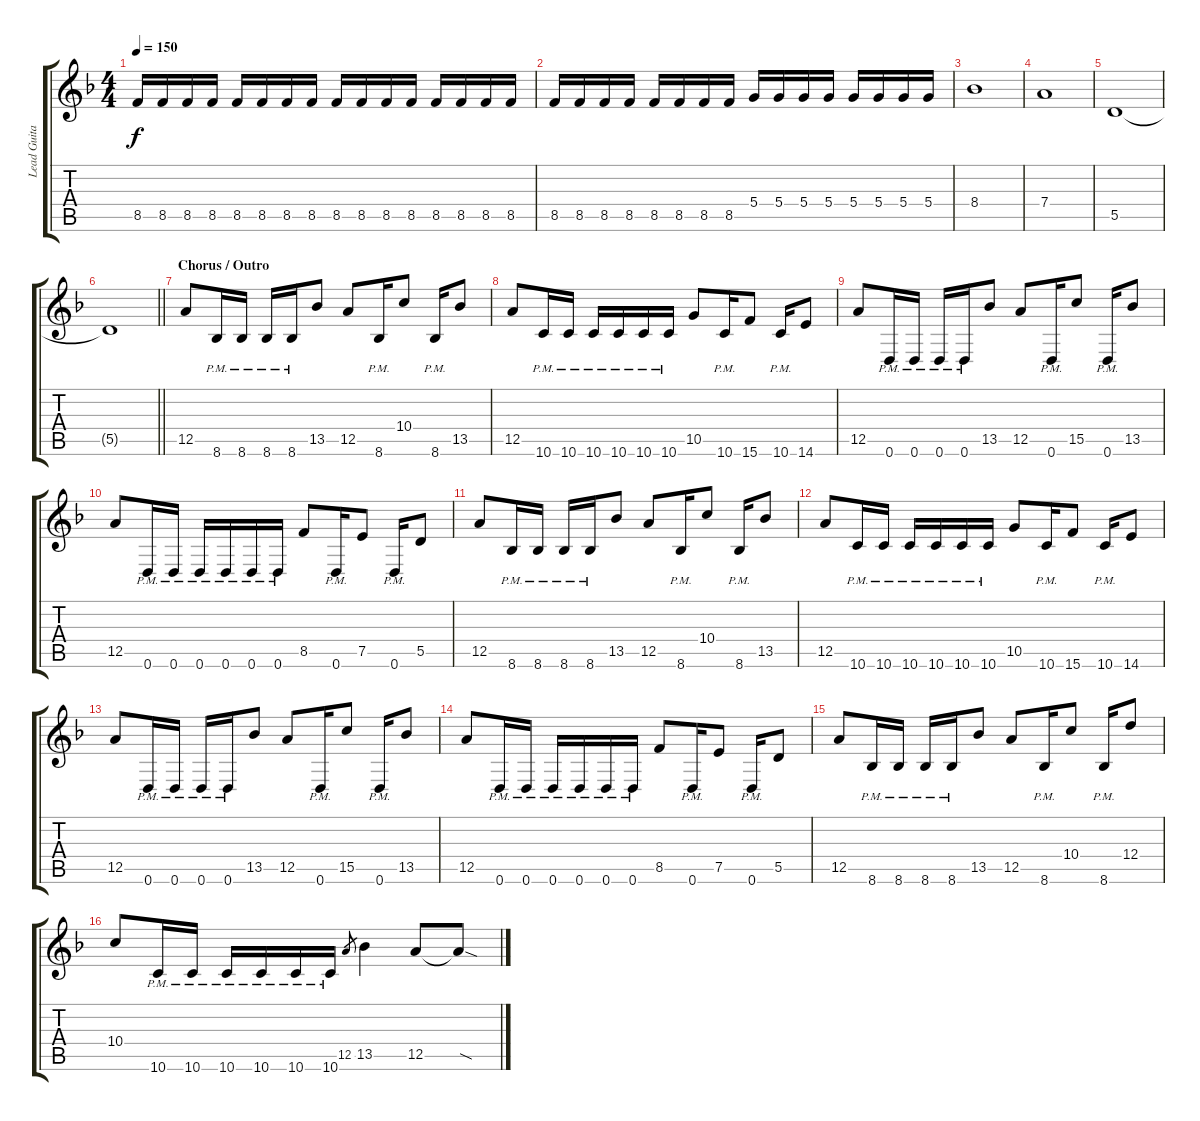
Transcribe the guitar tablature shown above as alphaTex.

\track ("Lead Guitar" "Lead Guita") {instrument distortionguitar}
\staff {score tabs}
\tuning (E4 B3 G3 D3 A2 D2) {hide}
\ts (4 4)
\tempo 150
\clef g2
\ks f
8.5.16{dy f} 8.5.16 8.5.16 8.5.16 8.5.16 8.5.16 8.5.16 8.5.16 8.5.16 8.5.16 8.5.16 8.5.16 8.5.16 8.5.16 8.5.16 8.5.16 |
8.5.16 8.5.16 8.5.16 8.5.16 8.5.16 8.5.16 8.5.16 8.5.16 5.4.16 5.4.16 5.4.16 5.4.16 5.4.16 5.4.16 5.4.16 5.4.16 |
8.4.1 |
7.4.1 |
5.5.1 |
\barLineRight lightlight
5.5{t}.1 |
\section ("" "Chorus / Outro")
12.5.8{balance 0} 8.6{pm}.16 8.6{pm}.16 8.6{pm}.16 8.6{pm}.16 13.5.8 12.5.8 8.6{pm}.16 10.4.8 8.6{pm}.16 13.5.8 |
12.5.8 10.6{pm}.16 10.6{pm}.16 10.6{pm}.16 10.6{pm}.16 10.6{pm}.16 10.6{pm}.16 10.5.8 10.6{pm}.16 15.6.8 10.6{pm}.16 14.6.8 |
12.5.8 0.6{pm}.16 0.6{pm}.16 0.6{pm}.16 0.6{pm}.16 13.5.8 12.5.8 0.6{pm}.16 15.5.8 0.6{pm}.16 13.5.8 |
12.5.8 0.6{pm}.16 0.6{pm}.16 0.6{pm}.16 0.6{pm}.16 0.6{pm}.16 0.6{pm}.16 8.5.8 0.6{pm}.16 7.5.8 0.6{pm}.16 5.5.8 |
12.5.8 8.6{pm}.16 8.6{pm}.16 8.6{pm}.16 8.6{pm}.16 13.5.8 12.5.8 8.6{pm}.16 10.4.8 8.6{pm}.16 13.5.8 |
12.5.8 10.6{pm}.16 10.6{pm}.16 10.6{pm}.16 10.6{pm}.16 10.6{pm}.16 10.6{pm}.16 10.5.8 10.6{pm}.16 15.6.8 10.6{pm}.16 14.6.8 |
12.5.8 0.6{pm}.16 0.6{pm}.16 0.6{pm}.16 0.6{pm}.16 13.5.8 12.5.8 0.6{pm}.16 15.5.8 0.6{pm}.16 13.5.8 |
12.5.8 0.6{pm}.16 0.6{pm}.16 0.6{pm}.16 0.6{pm}.16 0.6{pm}.16 0.6{pm}.16 8.5.8 0.6{pm}.16 7.5.8 0.6{pm}.16 5.5.8 |
12.5.8 8.6{pm}.16 8.6{pm}.16 8.6{pm}.16 8.6{pm}.16 13.5.8 12.5.8 8.6{pm}.16 10.4.8 8.6{pm}.16 12.4.8 |
10.4.8 10.6{pm}.16 10.6{pm}.16 10.6{pm}.16 10.6{pm}.16 10.6{pm}.16 10.6{pm}.16 12.5.8{gr} 13.5.4 12.5.8 12.5{sod t}.8
